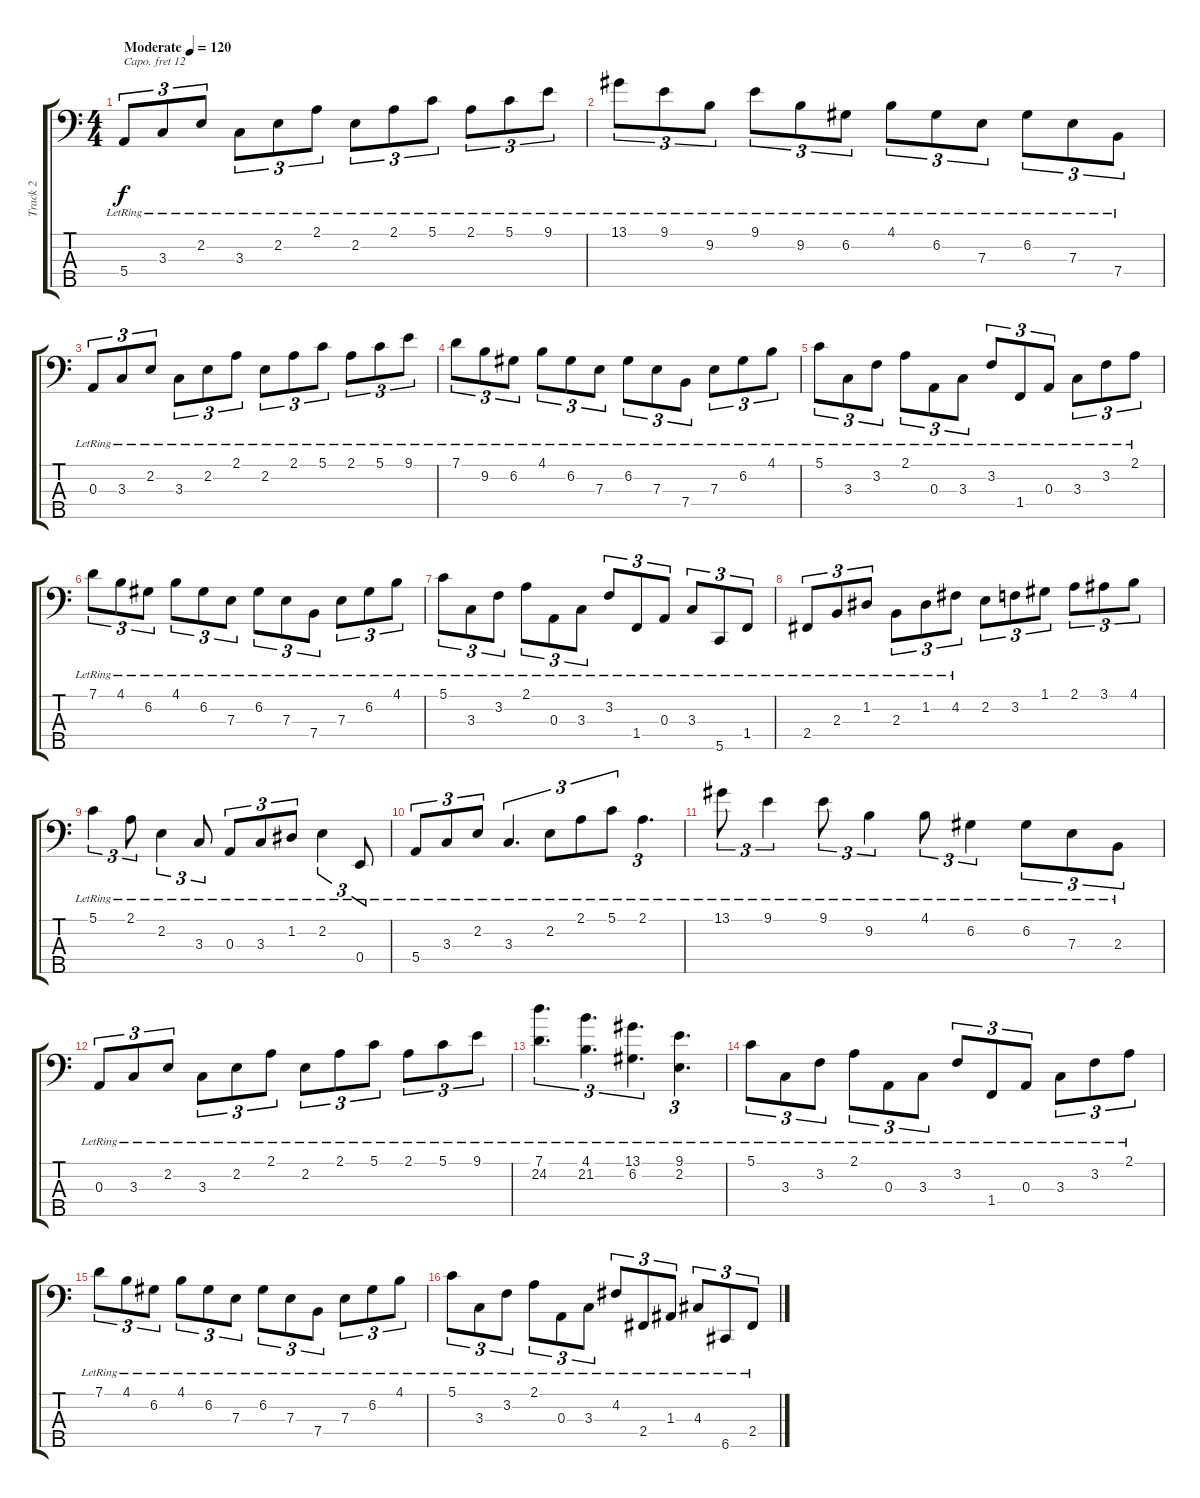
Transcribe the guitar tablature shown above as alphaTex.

\track ("Track 2" "Track 2") {instrument acousticgrandpiano}
\staff {score tabs}
\capo 12
\tuning (G2 D2 A1 E1 G0) {hide}
\ts (4 4)
\tempo (120 "Moderate")
\clef f4
\ks c
5.4{lr}.8{tu (3 2) dy f instrument acousticgrandpiano} 3.3{lr}.8{tu (3 2)} 2.2{lr}.8{tu (3 2)} 3.3{lr}.8{tu (3 2)} 2.2{lr}.8{tu (3 2)} 2.1{lr}.8{tu (3 2)} 2.2{lr}.8{tu (3 2)} 2.1{lr}.8{tu (3 2)} 5.1{lr}.8{tu (3 2)} 2.1{lr}.8{tu (3 2)} 5.1{lr}.8{tu (3 2)} 9.1{lr}.8{tu (3 2)} |
13.1{lr}.8{tu (3 2)} 9.1{lr}.8{tu (3 2)} 9.2{lr}.8{tu (3 2)} 9.1{lr}.8{tu (3 2)} 9.2{lr}.8{tu (3 2)} 6.2{lr}.8{tu (3 2)} 4.1{lr}.8{tu (3 2)} 6.2{lr}.8{tu (3 2)} 7.3{lr}.8{tu (3 2)} 6.2{lr}.8{tu (3 2)} 7.3{lr}.8{tu (3 2)} 7.4{lr}.8{tu (3 2)} |
0.3{lr}.8{tu (3 2)} 3.3{lr}.8{tu (3 2)} 2.2{lr}.8{tu (3 2)} 3.3{lr}.8{tu (3 2)} 2.2{lr}.8{tu (3 2)} 2.1{lr}.8{tu (3 2)} 2.2{lr}.8{tu (3 2)} 2.1{lr}.8{tu (3 2)} 5.1{lr}.8{tu (3 2)} 2.1{lr}.8{tu (3 2)} 5.1{lr}.8{tu (3 2)} 9.1{lr}.8{tu (3 2)} |
7.1{lr}.8{tu (3 2)} 9.2{lr}.8{tu (3 2)} 6.2{lr}.8{tu (3 2)} 4.1{lr}.8{tu (3 2)} 6.2{lr}.8{tu (3 2)} 7.3{lr}.8{tu (3 2)} 6.2{lr}.8{tu (3 2)} 7.3{lr}.8{tu (3 2)} 7.4{lr}.8{tu (3 2)} 7.3{lr}.8{tu (3 2)} 6.2{lr}.8{tu (3 2)} 4.1{lr}.8{tu (3 2)} |
5.1{lr}.8{tu (3 2)} 3.3{lr}.8{tu (3 2)} 3.2{lr}.8{tu (3 2)} 2.1{lr}.8{tu (3 2)} 0.3{lr}.8{tu (3 2)} 3.3{lr}.8{tu (3 2)} 3.2{lr}.8{tu (3 2)} 1.4{lr}.8{tu (3 2)} 0.3{lr}.8{tu (3 2)} 3.3{lr}.8{tu (3 2)} 3.2{lr}.8{tu (3 2)} 2.1{lr}.8{tu (3 2)} |
7.1{lr}.8{tu (3 2)} 4.1{lr}.8{tu (3 2)} 6.2{lr}.8{tu (3 2)} 4.1{lr}.8{tu (3 2)} 6.2{lr}.8{tu (3 2)} 7.3{lr}.8{tu (3 2)} 6.2{lr}.8{tu (3 2)} 7.3{lr}.8{tu (3 2)} 7.4{lr}.8{tu (3 2)} 7.3{lr}.8{tu (3 2)} 6.2{lr}.8{tu (3 2)} 4.1{lr}.8{tu (3 2)} |
5.1{lr}.8{tu (3 2)} 3.3{lr}.8{tu (3 2)} 3.2{lr}.8{tu (3 2)} 2.1{lr}.8{tu (3 2)} 0.3{lr}.8{tu (3 2)} 3.3{lr}.8{tu (3 2)} 3.2{lr}.8{tu (3 2)} 1.4{lr}.8{tu (3 2)} 0.3{lr}.8{tu (3 2)} 3.3{lr}.8{tu (3 2)} 5.5{lr}.8{tu (3 2)} 1.4{lr}.8{tu (3 2)} |
2.4{lr}.8{tu (3 2)} 2.3{lr}.8{tu (3 2)} 1.2{lr}.8{tu (3 2)} 2.3{lr}.8{tu (3 2)} 1.2{lr}.8{tu (3 2)} 4.2{lr}.8{tu (3 2)} 2.2.8{tu (3 2)} 3.2.8{tu (3 2)} 1.1.8{tu (3 2)} 2.1.8{tu (3 2)} 3.1.8{tu (3 2)} 4.1.8{tu (3 2)} |
5.1{lr}.4{tu (3 2)} 2.1{lr}.8{tu (3 2)} 2.2{lr}.4{tu (3 2)} 3.3{lr}.8{tu (3 2)} 0.3{lr}.8{tu (3 2)} 3.3{lr}.8{tu (3 2)} 1.2{lr}.8{tu (3 2)} 2.2{lr}.4{tu (3 2)} 0.4{lr}.8{tu (3 2)} |
5.4{lr}.8{tu (3 2)} 3.3{lr}.8{tu (3 2)} 2.2{lr}.8{tu (3 2)} 3.3{lr}.4{d tu (3 2)} 2.2{lr}.8{tu (3 2)} 2.1{lr}.8{tu (3 2)} 5.1{lr}.8{tu (3 2)} 2.1{lr}.4{d tu (3 2)} |
13.1{lr}.8{tu (3 2)} 9.1{lr}.4{tu (3 2)} 9.1{lr}.8{tu (3 2)} 9.2{lr}.4{tu (3 2)} 4.1{lr}.8{tu (3 2)} 6.2{lr}.4{tu (3 2)} 6.2{lr}.8{tu (3 2)} 7.3{lr}.8{tu (3 2)} 2.3{lr}.8{tu (3 2)} |
0.3{lr}.8{tu (3 2)} 3.3{lr}.8{tu (3 2)} 2.2{lr}.8{tu (3 2)} 3.3{lr}.8{tu (3 2)} 2.2{lr}.8{tu (3 2)} 2.1{lr}.8{tu (3 2)} 2.2{lr}.8{tu (3 2)} 2.1{lr}.8{tu (3 2)} 5.1{lr}.8{tu (3 2)} 2.1{lr}.8{tu (3 2)} 5.1{lr}.8{tu (3 2)} 9.1{lr}.8{tu (3 2)} |
(7.1{lr} 24.2{lr}).4{d tu (3 2)} (4.1{lr} 21.2{lr}).4{d tu (3 2)} (13.1{lr} 6.2{lr}).4{d tu (3 2)} (9.1{lr} 2.2{lr}).4{d tu (3 2)} |
5.1{lr}.8{tu (3 2)} 3.3{lr}.8{tu (3 2)} 3.2{lr}.8{tu (3 2)} 2.1{lr}.8{tu (3 2)} 0.3{lr}.8{tu (3 2)} 3.3{lr}.8{tu (3 2)} 3.2{lr}.8{tu (3 2)} 1.4{lr}.8{tu (3 2)} 0.3{lr}.8{tu (3 2)} 3.3{lr}.8{tu (3 2)} 3.2{lr}.8{tu (3 2)} 2.1{lr}.8{tu (3 2)} |
7.1{lr}.8{tu (3 2)} 4.1{lr}.8{tu (3 2)} 6.2{lr}.8{tu (3 2)} 4.1{lr}.8{tu (3 2)} 6.2{lr}.8{tu (3 2)} 7.3{lr}.8{tu (3 2)} 6.2{lr}.8{tu (3 2)} 7.3{lr}.8{tu (3 2)} 7.4{lr}.8{tu (3 2)} 7.3{lr}.8{tu (3 2)} 6.2{lr}.8{tu (3 2)} 4.1{lr}.8{tu (3 2)} |
5.1{lr}.8{tu (3 2)} 3.3{lr}.8{tu (3 2)} 3.2{lr}.8{tu (3 2)} 2.1{lr}.8{tu (3 2)} 0.3{lr}.8{tu (3 2)} 3.3{lr}.8{tu (3 2)} 4.2{lr}.8{tu (3 2)} 2.4{lr}.8{tu (3 2)} 1.3{lr}.8{tu (3 2)} 4.3{lr}.8{tu (3 2)} 6.5{lr}.8{tu (3 2)} 2.4{lr}.8{tu (3 2)}
